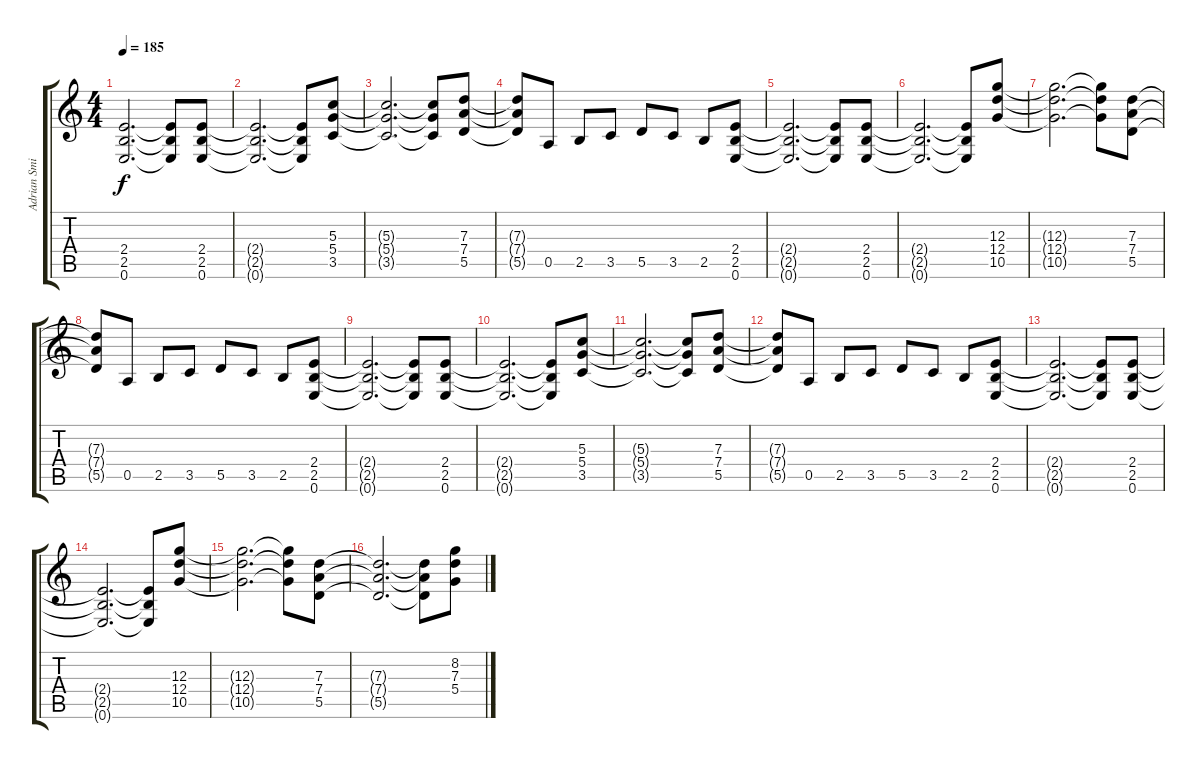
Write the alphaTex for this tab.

\track ("Adrian Smith" "Adrian Smi") {instrument distortionguitar}
\staff {score tabs}
\tuning (E4 B3 G3 D3 A2 E2) {hide}
\ts (4 4)
\tempo 185
\clef g2
\ks c
(2.4{t} 2.5{t} 0.6{t}).2{d dy f} (2.4{t} 2.5{t} 0.6{t}).8 (2.4 2.5 0.6).8 |
(2.4{t} 2.5{t} 0.6{t}).2{d} (2.4{t} 2.5{t} 0.6{t}).8 (5.3 5.4 3.5).8 |
(5.3{t} 5.4{t} 3.5{t}).2{d} (5.3{t} 5.4{t} 3.5{t}).8 (7.3 7.4 5.5).8 |
(7.3{t} 7.4{t} 5.5{t}).8 0.5.8 2.5.8 3.5.8 5.5.8 3.5.8 2.5.8 (2.4 2.5 0.6).8 |
(2.4{t} 2.5{t} 0.6{t}).2{d} (2.4{t} 2.5{t} 0.6{t}).8 (2.4 2.5 0.6).8 |
(2.4{t} 2.5{t} 0.6{t}).2{d} (2.4{t} 2.5{t} 0.6{t}).8 (12.3 12.4 10.5).8 |
(12.3{t} 12.4{t} 10.5{t}).2{d} (12.3{t} 12.4{t} 10.5{t}).8 (7.3 7.4 5.5).8 |
(7.3{t} 7.4{t} 5.5{t}).8 0.5.8 2.5.8 3.5.8 5.5.8 3.5.8 2.5.8 (2.4 2.5 0.6).8 |
(2.4{t} 2.5{t} 0.6{t}).2{d} (2.4{t} 2.5{t} 0.6{t}).8 (2.4 2.5 0.6).8 |
(2.4{t} 2.5{t} 0.6{t}).2{d} (2.4{t} 2.5{t} 0.6{t}).8 (5.3 5.4 3.5).8 |
(5.3{t} 5.4{t} 3.5{t}).2{d} (5.3{t} 5.4{t} 3.5{t}).8 (7.3 7.4 5.5).8 |
(7.3{t} 7.4{t} 5.5{t}).8 0.5.8 2.5.8 3.5.8 5.5.8 3.5.8 2.5.8 (2.4 2.5 0.6).8 |
(2.4{t} 2.5{t} 0.6{t}).2{d} (2.4{t} 2.5{t} 0.6{t}).8 (2.4 2.5 0.6).8 |
(2.4{t} 2.5{t} 0.6{t}).2{d} (2.4{t} 2.5{t} 0.6{t}).8 (12.3 12.4 10.5).8 |
(12.3{t} 12.4{t} 10.5{t}).2{d} (12.3{t} 12.4{t} 10.5{t}).8 (7.3 7.4 5.5).8 |
(7.3{t} 7.4{t} 5.5{t}).2{d} (7.3{t} 7.4{t} 5.5{t}).8 (8.2 7.3 5.4).8
